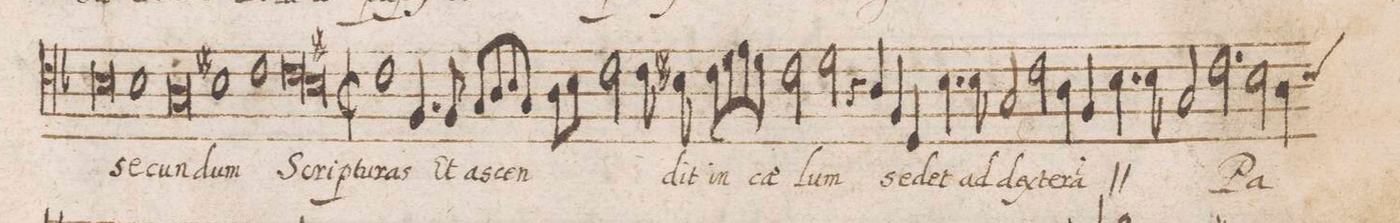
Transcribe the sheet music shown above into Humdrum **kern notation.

**kern	**text
*I"TENOR	*
*clefC4	*
*k[b-]	*
*met(C|)	*
*M3/1	*
=103-	=103-
0B-	se-
1B-	-cun-
=104-	=104-
0A	-dum
1Bn	.
=105-	=105-
1c	Scrip-
*lig	*
1c	-tu-
1Bn	.
*Xlig	*
=106-	=106-
*M2/1	*
*met(C|)	*
1c	-ras
4.F/	Et
8F/	as-
8G/L	-cen-
8A/	.
8B-y/	.
8G/J	.
=107-	=107-
8A\L	.
8B-\J	.
2c\	.
8c\	dit
8Bn\	in
8c\L	cae-
8d\	.
8e\	.
8d\J	.
2c\	.
=108-	=108-
2d\	-lum
4r	.
4A/	se-
4F/	-det
4D/	ad
4.B-y\	dex-
8B-\	-te-
=109-	=109-
2G/	-ra(m)
*	*ij
2c\	se-
4A\	-det
4F/	ad
4.B-\	dex-
8B-\	-te-
=110-	=110-
2G/	-ra(m)
*	*Xij
2.c\	Pa-
2B-\	.
4A\	.
*-	*-
